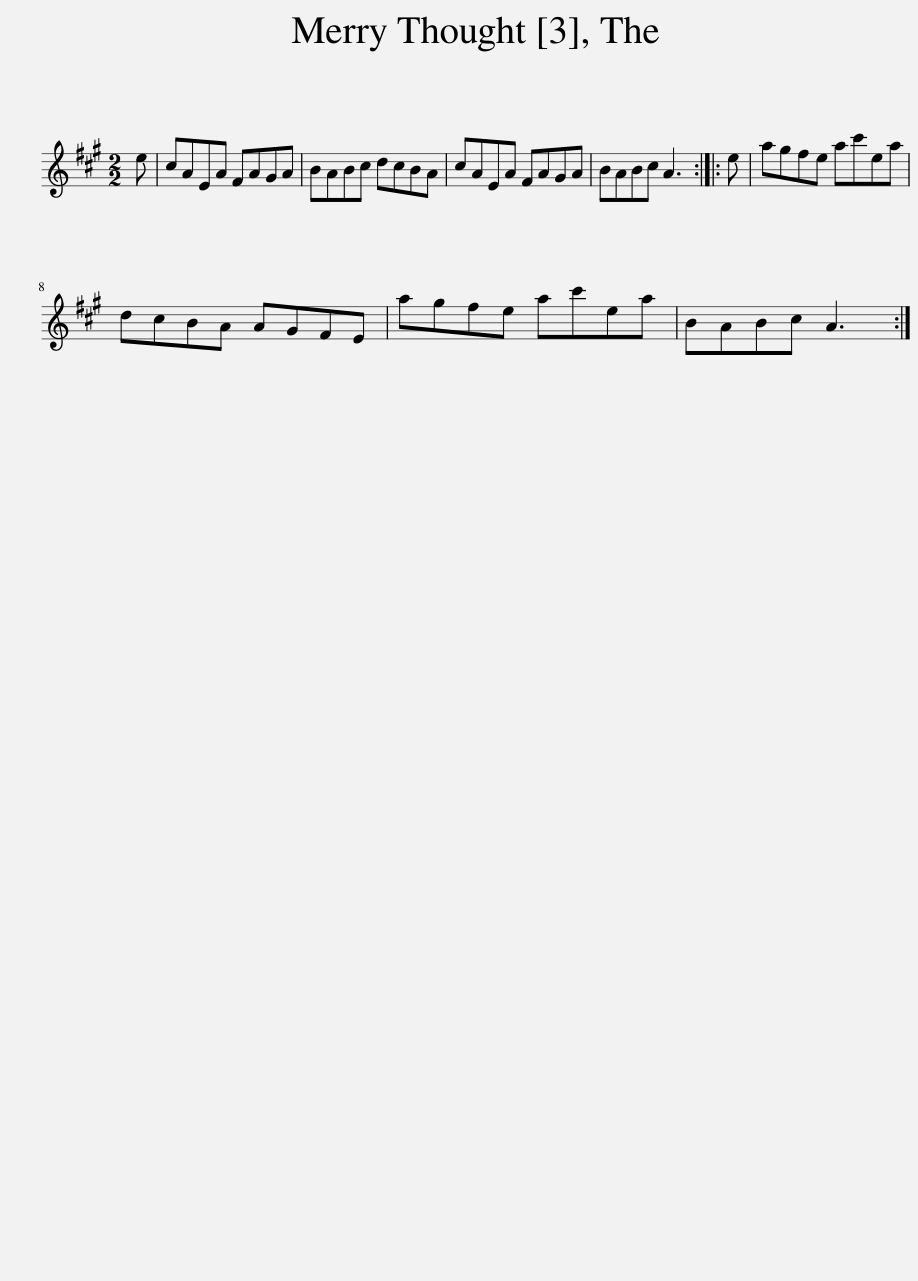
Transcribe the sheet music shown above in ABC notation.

X:1
L:1/8
M:2/2
I:linebreak $
K:A
V:1 treble
V:1
 e | cAEA FAGA | BABc dcBA | cAEA FAGA | BABc A3 :: %5
 e | agfe ac'ea |$ dcBA AGFE | agfe ac'ea | BABc A3 :| %10
